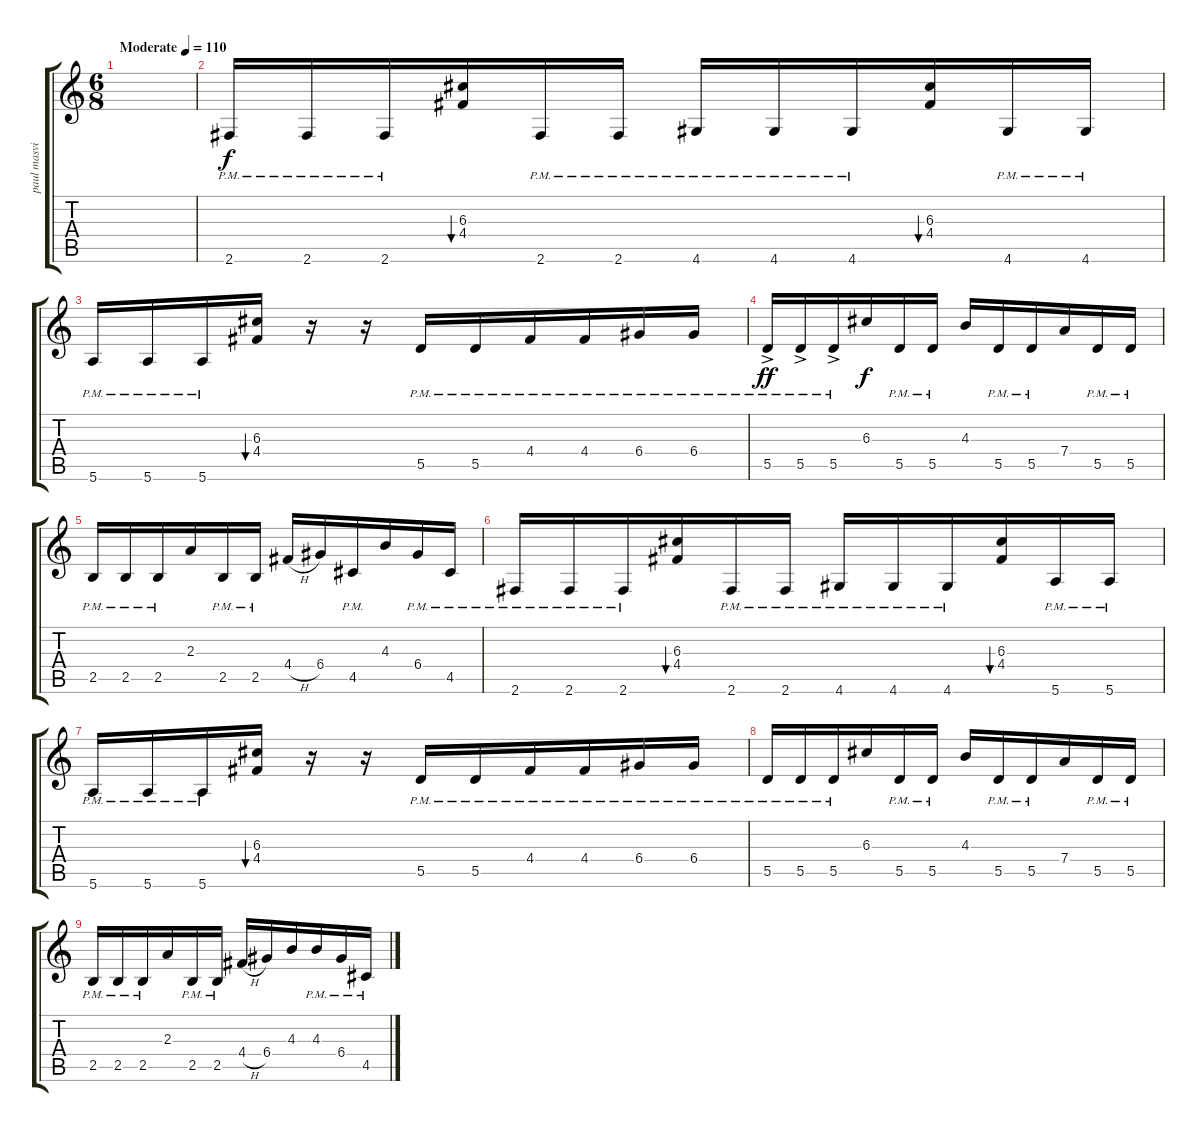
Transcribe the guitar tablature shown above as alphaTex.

\track ("paul masvidal" "paul masvi") {instrument distortionguitar}
\staff {score tabs}
\tuning (E4 B3 G3 D3 A2 E2) {hide}
\ts (6 8)
\tempo (110 "Moderate")
\clef g2
\ks c
|
2.6{pm}.16 2.6{pm}.16 2.6{pm}.16 (6.3 4.4).16{bu 60} 2.6{pm}.16 2.6{pm}.16 4.6{pm}.16 4.6{pm}.16 4.6{pm}.16 (6.3 4.4).16{bu 60} 4.6{pm}.16 4.6{pm}.16 |
5.6{pm}.16 5.6{pm}.16 5.6{pm}.16 (6.3 4.4).16{bu 60} r.16 r.16 5.5{pm}.16 5.5{pm}.16 4.4{pm}.16 4.4{pm}.16 6.4{pm}.16 6.4{pm}.16 |
5.5{ac pm}.16{dy ff} 5.5{ac pm}.16 5.5{ac pm}.16 6.3.16{dy f} 5.5{pm}.16 5.5{pm}.16 4.3.16 5.5{pm}.16 5.5{pm}.16 7.4.16 5.5{pm}.16 5.5{pm}.16 |
2.5{pm}.16 2.5{pm}.16 2.5{pm}.16 2.3.16 2.5{pm}.16 2.5{pm}.16 4.4{h}.16 6.4.16 4.5{pm}.16 4.3.16 6.4{pm}.16 4.5{pm}.16 |
2.6{pm}.16 2.6{pm}.16 2.6{pm}.16 (6.3 4.4).16{bu 60} 2.6{pm}.16 2.6{pm}.16 4.6{pm}.16 4.6{pm}.16 4.6{pm}.16 (6.3 4.4).16{bu 60} 5.6{pm}.16 5.6{pm}.16 |
5.6{pm}.16 5.6{pm}.16 5.6{pm}.16 (6.3 4.4).16{bu 60} r.16 r.16 5.5{pm}.16 5.5{pm}.16 4.4{pm}.16 4.4{pm}.16 6.4{pm}.16 6.4{pm}.16 |
5.5{pm}.16 5.5{pm}.16 5.5{pm}.16 6.3.16 5.5{pm}.16 5.5{pm}.16 4.3.16 5.5{pm}.16 5.5{pm}.16 7.4.16 5.5{pm}.16 5.5{pm}.16 |
2.5{pm}.16 2.5{pm}.16 2.5{pm}.16 2.3.16 2.5{pm}.16 2.5{pm}.16 4.4{h}.16 6.4.16 4.3.16 4.3{pm}.16 6.4{pm}.16 4.5{pm}.16
